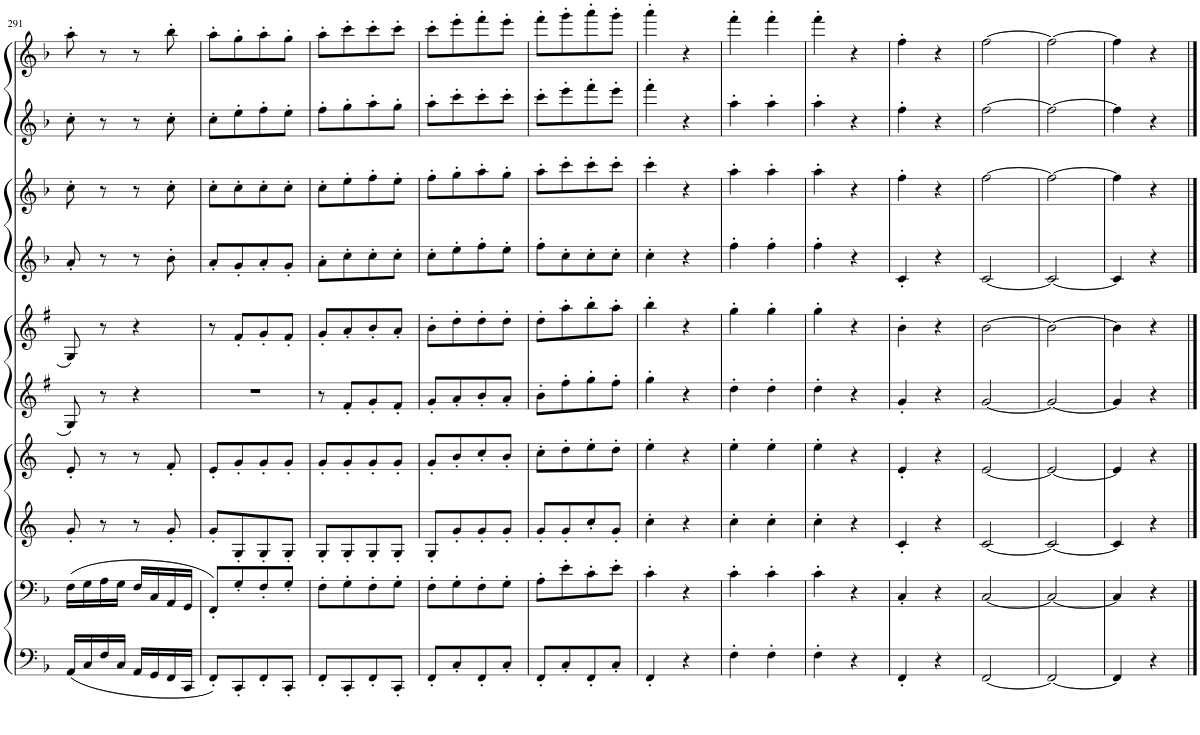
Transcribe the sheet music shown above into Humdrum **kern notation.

**kern	**kern	**kern	**kern	**kern	**kern	**kern	**kern	**kern	**kern
*part10	*part9	*part8	*part7	*part6	*part5	*part4	*part3	*part2	*part1
*staff10	*staff9	*staff8	*staff7	*staff6	*staff5	*staff4	*staff3	*staff2	*staff1
*I"Bassoon 2	*I"Bassoon 1	*I"Horn 2 in F	*I"Horn 1 in F	*I"Clarinet 2 in Bb	*I"Clarinet 1 in Bb	*I"Oboe 2	*I"Oboe 1	*I"Flute 2	*I"Flute 1
*I'Bsn	*I'Bsn	*I'Hn	*I'Hn	*I'Cl	*I'Cl	*I'Ob	*I'Ob	*I'Fl	*I'Fl
!!LO:PB:g=z
*clefF4	*clefF4	*clefG2	*clefG2	*clefG2	*clefG2	*clefG2	*clefG2	*clefG2	*clefG2
*	*	*Trd4c7	*Trd4c7	*Trd1c2	*Trd1c2	*	*	*	*
*k[b-]	*k[b-]	*k[]	*k[]	*k[f#]	*k[f#]	*k[b-]	*k[b-]	*k[b-]	*k[b-]
*M2/4	*M2/4	*M2/4	*M2/4	*M2/4	*M2/4	*M2/4	*M2/4	*M2/4	*M2/4
=291	=291	=291	=291	=291	=291	=291	=291	=291	=291
(16AA/LL	(16F\LL	8g'/	8e'/	8G/	8G/	8a'/	8cc'\	8cc'\	8aa'\
16C/	16G\	.	.	.	.	.	.	.	.
16F/	16A\	8r	8r	8r	8r	8r	8r	8r	8r
16C/JJ	16G\JJ	.	.	.	.	.	.	.	.
16AA/LL	16F/LL	8r	8r	4r	4r	8r	8r	8r	8r
16GG/	16C/	.	.	.	.	.	.	.	.
16FF/	16AA/	8g'/	8f'/	.	.	8b-'\	8cc'\	8cc'\	8bb-'\
16CC/JJ	16GG/JJ	.	.	.	.	.	.	.	.
=292	=292	=292	=292	=292	=292	=292	=292	=292	=292
8FF'/L)	8FF'/L)	8g'/L	8e'/L	2r	8r	8a'/L	8cc'\L	8cc'\L	8aa'\L
8CC'/	8G'/	8G'/	8g'/	.	8f#'/L	8g'/	8cc'\	8ee'\	8gg'\
8FF'/	8F'/	8G'/	8g'/	.	8g'/	8a'/	8cc'\	8ff'\	8aa'\
8CC'/J	8G'/J	8G'/J	8g'/J	.	8f#'/J	8g'/J	8cc'\J	8ee'\J	8gg'\J
=293	=293	=293	=293	=293	=293	=293	=293	=293	=293
8FF'/L	8F'\L	8G'/L	8g'/L	8r	8g'/L	8a'\L	8cc'\L	8ff'\L	8aa'\L
8CC'/	8G'\	8G'/	8g'/	8f#'/L	8a'/	8cc'\	8ee'\	8gg'\	8ccc'\
8FF'/	8F'\	8G'/	8g'/	8g'/	8b'/	8cc'\	8ff'\	8aa'\	8ccc'\
8CC'/J	8G'\J	8G'/J	8g'/J	8f#'/J	8a'/J	8cc'\J	8ee'\J	8gg'\J	8ccc'\J
=294	=294	=294	=294	=294	=294	=294	=294	=294	=294
8FF'/L	8F'\L	8G'/L	8g'/L	8g'/L	8b'\L	8cc'\L	8ff'\L	8aa'\L	8ccc'\L
8C'/	8G'\	8g'/	8b'/	8a'/	8dd'\	8ee'\	8gg'\	8ccc'\	8eee'\
8FF'/	8F'\	8g'/	8cc'/	8b'/	8dd'\	8ff'\	8aa'\	8ccc'\	8fff'\
8C'/J	8G'\J	8g'/J	8b'/J	8a'/J	8dd'\J	8ee'\J	8gg'\J	8ccc'\J	8eee'\J
=295	=295	=295	=295	=295	=295	=295	=295	=295	=295
8FF'/L	8A'\L	8g'/L	8cc'\L	8b'\L	8dd'\L	8ff'\L	8aa'\L	8ccc'\L	8fff'\L
8C'/	8e'\	8g'/	8dd'\	8ff#'\	8aa'\	8cc'\	8ccc'\	8eee'\	8ggg'\
8FF'/	8c'\	8cc'/	8ee'\	8gg'\	8bb'\	8cc'\	8ccc'\	8fff'\	8aaa'\
8C'/J	8e'\J	8g'/J	8dd'\J	8ff#'\J	8aa'\J	8cc'\J	8ccc'\J	8eee'\J	8ggg'\J
=296	=296	=296	=296	=296	=296	=296	=296	=296	=296
4FF'/	4c'\	4cc'\	4ee'\	4gg'\	4bb'\	4cc'\	4ccc'\	4fff'\	4aaa'\
4r	4r	4r	4r	4r	4r	4r	4r	4r	4r
=297	=297	=297	=297	=297	=297	=297	=297	=297	=297
4F'\	4c'\	4cc'\	4ee'\	4dd'\	4gg'\	4ff'\	4aa'\	4aa'\	4fff'\
4F'\	4c'\	4cc'\	4ee'\	4dd'\	4gg'\	4ff'\	4aa'\	4aa'\	4fff'\
=298	=298	=298	=298	=298	=298	=298	=298	=298	=298
4F'\	4c'\	4cc'\	4ee'\	4dd'\	4gg'\	4ff'\	4aa'\	4aa'\	4fff'\
4r	4r	4r	4r	4r	4r	4r	4r	4r	4r
=299	=299	=299	=299	=299	=299	=299	=299	=299	=299
4FF'/	4C'/	4c'/	4e'/	4g'/	4b'\	4c'/	4ff'\	4ff'\	4ff'\
4r	4r	4r	4r	4r	4r	4r	4r	4r	4r
=300	=300	=300	=300	=300	=300	=300	=300	=300	=300
[2FF/	[2C/	[2c/	[2e/	[2g/	[2b\	[2c/	[2ff\	[2ff\	[2ff\
=301	=301	=301	=301	=301	=301	=301	=301	=301	=301
2FF/_	2C/_	2c/_	2e/_	2g/_	2b\_	2c/_	2ff\_	2ff\_	2ff\_
=302	=302	=302	=302	=302	=302	=302	=302	=302	=302
4FF/]	4C/]	4c/]	4e/]	4g/]	4b\]	4c/]	4ff\]	4ff\]	4ff\]
4r	4r	4r	4r	4r	4r	4r	4r	4r	4r
==	==	==	==	==	==	==	==	==	==
*-	*-	*-	*-	*-	*-	*-	*-	*-	*-
